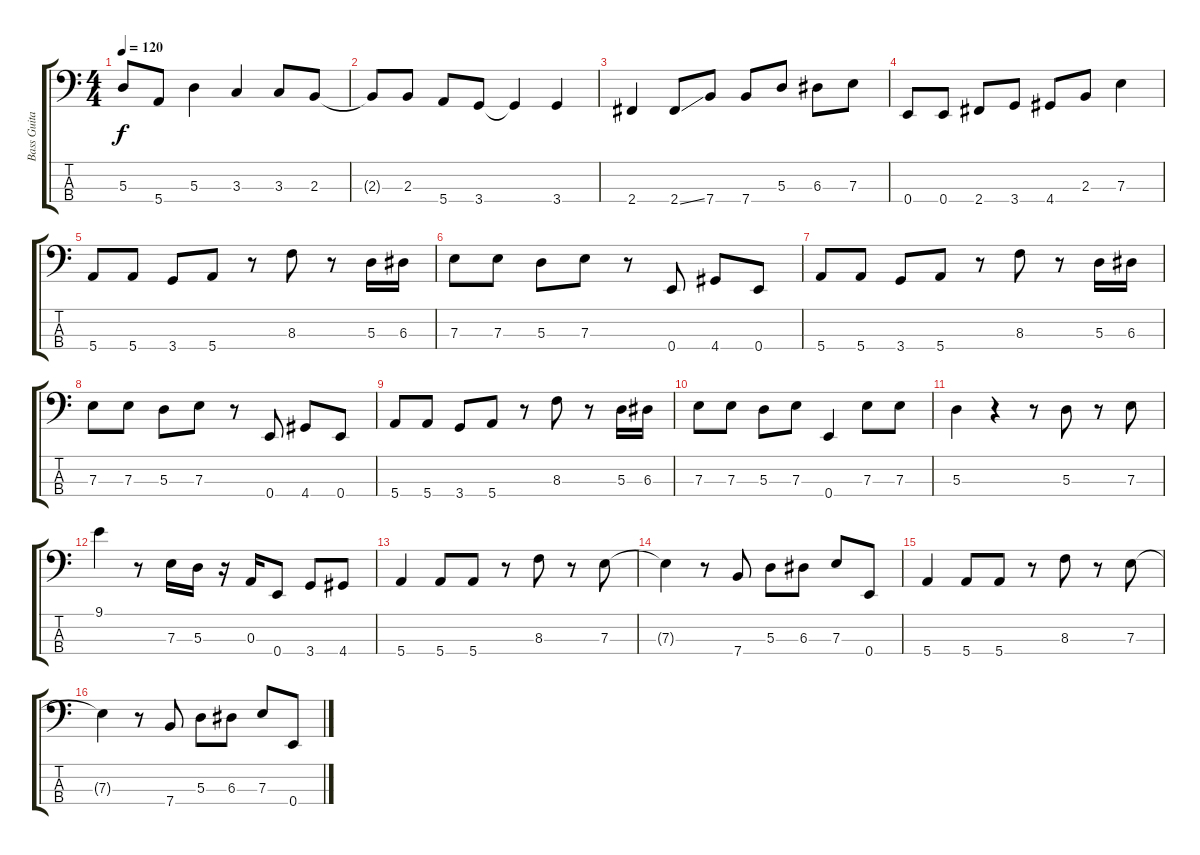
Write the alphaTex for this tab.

\track ("Bass Guitar" "Bass Guita") {instrument electricbassfinger}
\staff {score tabs}
\tuning (G2 D2 A1 E1) {hide}
\ts (4 4)
\tempo 120
\clef f4
\ks c
5.3.8{dy f} 5.4.8 5.3.4 3.3.4 3.3.8 2.3.8 |
2.3{t}.8 2.3.8 5.4.8 3.4.8 3.4{t}.4 3.4.4 |
2.4.4 2.4{ss}.8 7.4.8 7.4.8 5.3.8 6.3.8 7.3.8 |
0.4.8 0.4.8 2.4.8 3.4.8 4.4.8 2.3.8 7.3.4 |
5.4.8 5.4.8 3.4.8 5.4.8 r.8 8.3.8 r.8 5.3.16 6.3.16 |
7.3.8 7.3.8 5.3.8 7.3.8 r.8 0.4.8 4.4.8 0.4.8 |
5.4.8 5.4.8 3.4.8 5.4.8 r.8 8.3.8 r.8 5.3.16 6.3.16 |
7.3.8 7.3.8 5.3.8 7.3.8 r.8 0.4.8 4.4.8 0.4.8 |
5.4.8 5.4.8 3.4.8 5.4.8 r.8 8.3.8 r.8 5.3.16 6.3.16 |
7.3.8 7.3.8 5.3.8 7.3.8 0.4.4 7.3.8 7.3.8 |
5.3.4 r.4 r.8 5.3.8 r.8 7.3.8 |
9.1.4 r.8 7.3.16 5.3.16 r.16 0.3.16 0.4.8 3.4.8 4.4.8 |
5.4.4 5.4.8 5.4.8 r.8 8.3.8 r.8 7.3.8 |
7.3{t}.4 r.8 7.4.8 5.3.8 6.3.8 7.3.8 0.4.8 |
5.4.4 5.4.8 5.4.8 r.8 8.3.8 r.8 7.3.8 |
7.3{t}.4 r.8 7.4.8 5.3.8 6.3.8 7.3.8 0.4.8
